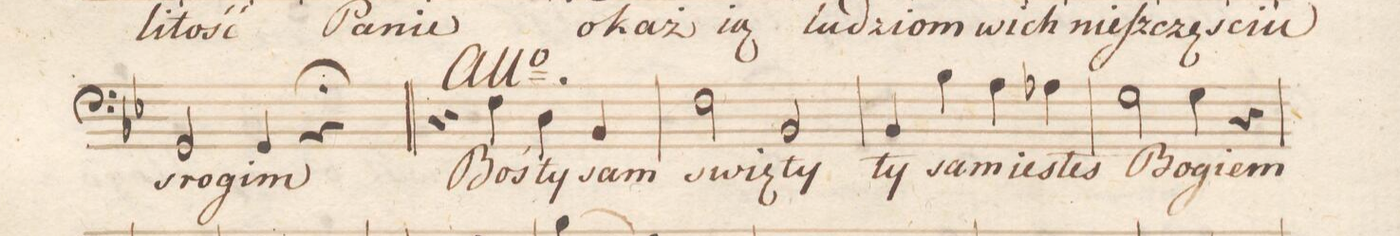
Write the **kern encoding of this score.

**kern	**text	**dynam
*I"Basso	*	*
*clefF4	*	*
*k[b-e-]	*	*
*met(c)	*	*
*M4/4	*	*
2GG/	sro-	.
4GG/	-gim	.
4r;	.	.
=79||	=79||	=79||
4r	.	.
4F\	Boś	.
4D\	ty	.
4BB-/	sam	.
=80	=80	=80
2F\	swię-	.
2BB-/	-ty	.
=81	=81	=81
4BB-/	ty	.
4B-\	sam-	.
4A\	-ies-	.
4A-X\	-tes	.
=82	=82	=82
2G\	Bo-	.
4G\	-giem	.
4r	.	.
=83	=83	=83
*-	*-	*-
